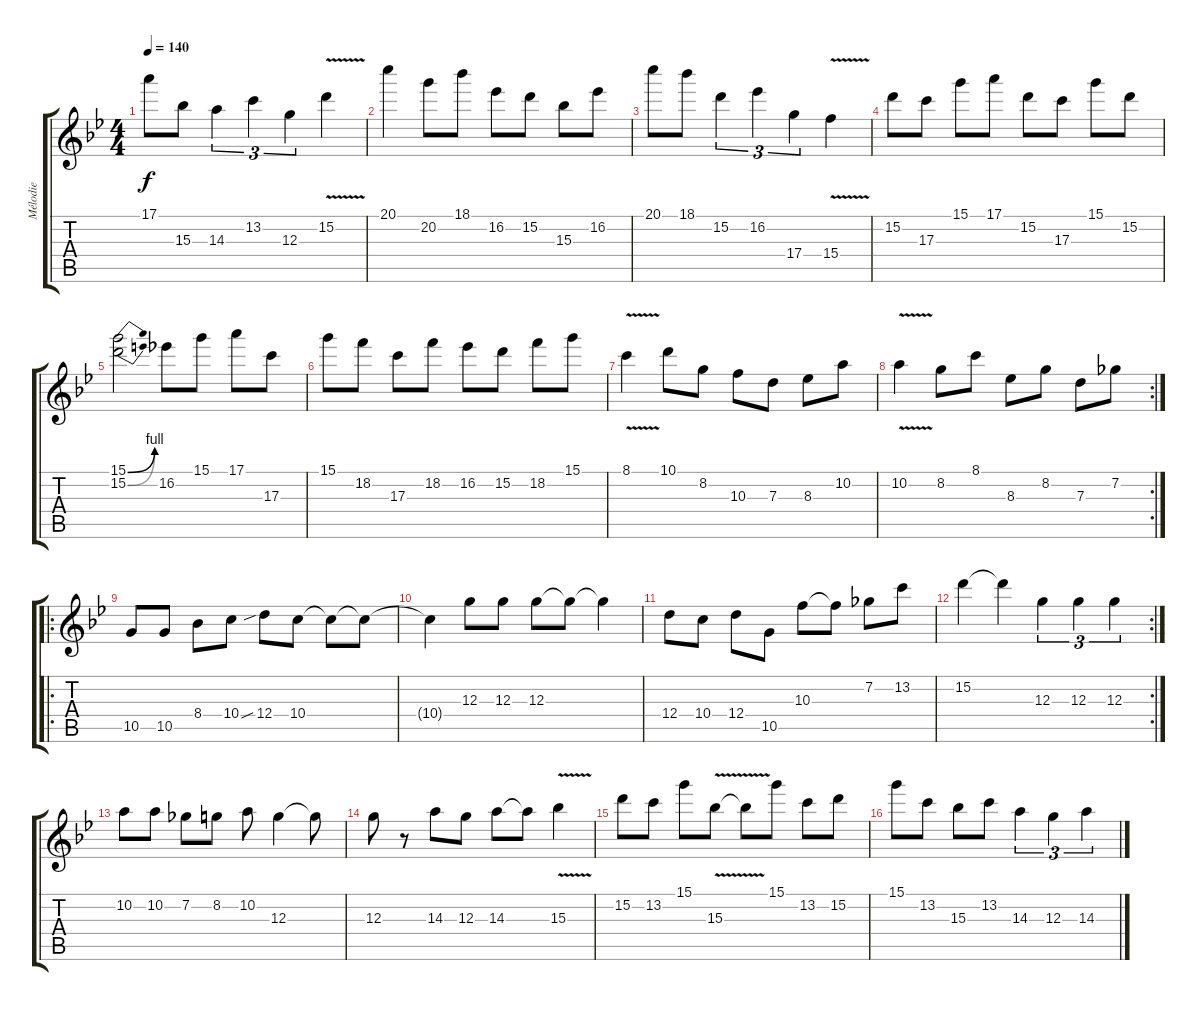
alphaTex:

\track ("Mélodie" "Mélodie") {instrument acousticguitarnylon}
\staff {score tabs}
\tuning (E4 B3 G3 D3 A2 E2) {hide}
\ts (4 4)
\tempo 140
\clef g2
\ks gminor
17.1.8{dy f} 15.3.8 14.3.4{tu (3 2)} 13.2.4{tu (3 2)} 12.3.4{tu (3 2)} 15.2{v}.4 |
20.1.4 20.2.8 18.1.8 16.2.8 15.2.8 15.3.8 16.2.8 |
20.1.8 18.1.8 15.2.4{tu (3 2)} 16.2.4{tu (3 2)} 17.4.4{tu (3 2)} 15.4{v}.4 |
15.2.8 17.3.8 15.1.8 17.1.8 15.2.8 17.3.8 15.1.8 15.2.8 |
(15.1{be (bend 0 0 60 4)} 15.2{be (bend 0 0 60 4)}).2 16.2.8 15.1.8 17.1.8 17.3.8 |
15.1.8 18.2.8 17.3.8 18.2.8 16.2.8 15.2.8 18.2.8 15.1.8 |
8.1{v}.4 10.1.8 8.2.8 10.3.8 7.3.8 8.3.8 10.2.8 |
\rc 2
10.2{v}.4 8.2.8 8.1.8 8.3.8 8.2.8 7.3.8 7.2.8 |
\ro
10.5.8 10.5.8 8.4.8 10.4.8 12.4{sib}.8 10.4.8 10.4{t}.8 10.4{t}.8 |
10.4{t}.4 12.3.8 12.3.8 12.3.8 12.3{t}.8 12.3{t}.4 |
12.4.8 10.4.8 12.4.8 10.5.8 10.3.8 10.3{t}.8 7.2.8 13.2.8 |
\rc 2
15.2.4 15.2{t}.4 12.3.4{tu (3 2)} 12.3.4{tu (3 2)} 12.3.4{tu (3 2)} |
10.2.8 10.2.8 7.2.8 8.2.8 10.2.8 12.3.4 12.3{t}.8 |
12.3.8 r.8 14.3.8 12.3.8 14.3.8 14.3{t}.8 15.3{v}.4 |
15.2.8 13.2.8 15.1.8 15.3{v}.8 15.3{t}.8 15.1.8 13.2.8 15.2.8 |
15.1.8 13.2.8 15.3.8 13.2.8 14.3.4{tu (3 2)} 12.3.4{tu (3 2)} 14.3.4{tu (3 2)}
